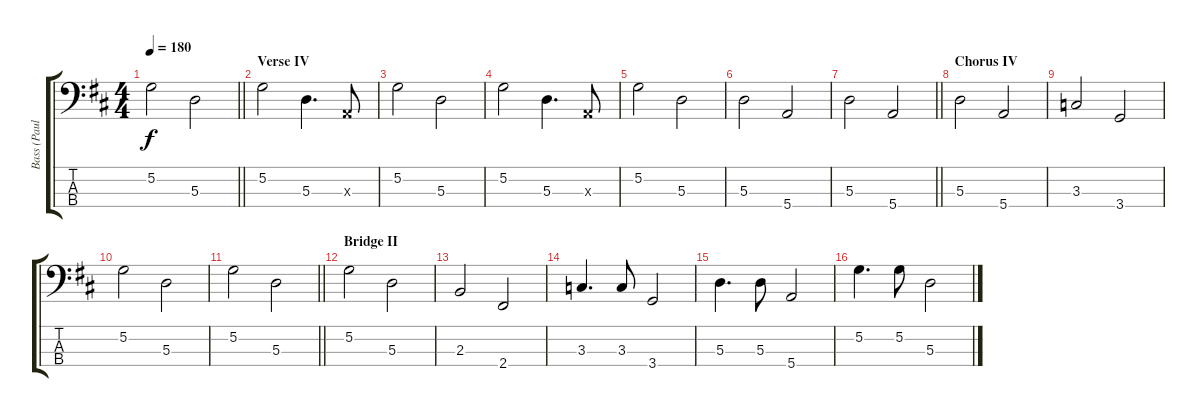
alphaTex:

\track ("Bass (Paul)" "Bass (Paul") {instrument electricbassfinger}
\staff {score tabs}
\tuning (G2 D2 A1 E1) {hide}
\ts (4 4)
\tempo 180
\clef f4
\barLineRight lightlight
\ks d
5.2.2{dy f} 5.3.2 |
\section ("" "Verse IV")
5.2.2 5.3.4{d} 0.3{x}.8 |
5.2.2 5.3.2 |
5.2.2 5.3.4{d} 0.3{x}.8 |
5.2.2 5.3.2 |
5.3.2 5.4.2 |
\barLineRight lightlight
5.3.2 5.4.2 |
\section ("" "Chorus IV")
5.3.2 5.4.2 |
3.3.2 3.4.2 |
5.2.2 5.3.2 |
\barLineRight lightlight
5.2.2 5.3.2 |
\section ("" "Bridge II")
5.2.2 5.3.2 |
2.3.2 2.4.2 |
3.3.4{d} 3.3.8 3.4.2 |
5.3.4{d} 5.3.8 5.4.2 |
5.2.4{d} 5.2.8 5.3.2
